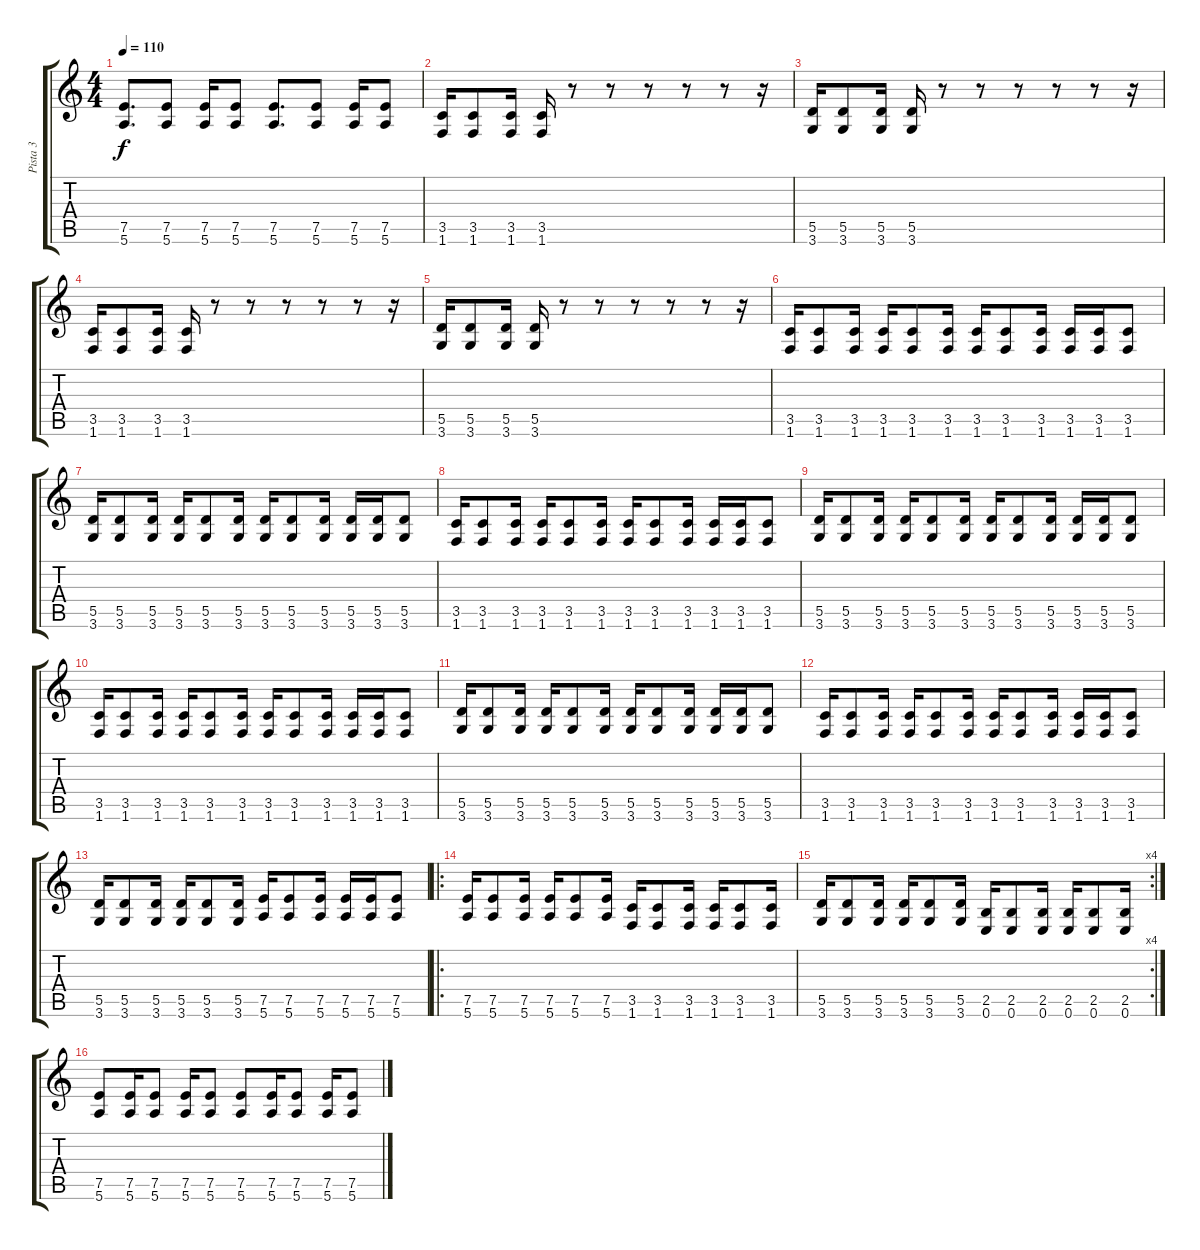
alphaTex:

\track ("Pista 3" "Pista 3") {instrument distortionguitar}
\staff {score tabs}
\tuning (E4 B3 G3 D3 A2 E2) {hide}
\ts (4 4)
\tempo 110
\clef g2
\ks c
(7.5 5.6).8{d dy f} (7.5 5.6).8 (7.5 5.6).16 (7.5 5.6).8 (7.5 5.6).8{d} (7.5 5.6).8 (7.5 5.6).16 (7.5 5.6).8 |
(3.5 1.6).16 (3.5 1.6).8 (3.5 1.6).16 (3.5 1.6).16 r.8 r.8 r.8 r.8 r.8 r.16 |
(5.5 3.6).16 (5.5 3.6).8 (5.5 3.6).16 (5.5 3.6).16 r.8 r.8 r.8 r.8 r.8 r.16 |
(3.5 1.6).16 (3.5 1.6).8 (3.5 1.6).16 (3.5 1.6).16 r.8 r.8 r.8 r.8 r.8 r.16 |
(5.5 3.6).16 (5.5 3.6).8 (5.5 3.6).16 (5.5 3.6).16 r.8 r.8 r.8 r.8 r.8 r.16 |
(3.5 1.6).16 (3.5 1.6).8 (3.5 1.6).16 (3.5 1.6).16 (3.5 1.6).8 (3.5 1.6).16 (3.5 1.6).16 (3.5 1.6).8 (3.5 1.6).16 (3.5 1.6).16 (3.5 1.6).16 (3.5 1.6).8 |
(5.5 3.6).16 (5.5 3.6).8 (5.5 3.6).16 (5.5 3.6).16 (5.5 3.6).8 (5.5 3.6).16 (5.5 3.6).16 (5.5 3.6).8 (5.5 3.6).16 (5.5 3.6).16 (5.5 3.6).16 (5.5 3.6).8 |
(3.5 1.6).16 (3.5 1.6).8 (3.5 1.6).16 (3.5 1.6).16 (3.5 1.6).8 (3.5 1.6).16 (3.5 1.6).16 (3.5 1.6).8 (3.5 1.6).16 (3.5 1.6).16 (3.5 1.6).16 (3.5 1.6).8 |
(5.5 3.6).16 (5.5 3.6).8 (5.5 3.6).16 (5.5 3.6).16 (5.5 3.6).8 (5.5 3.6).16 (5.5 3.6).16 (5.5 3.6).8 (5.5 3.6).16 (5.5 3.6).16 (5.5 3.6).16 (5.5 3.6).8 |
(3.5 1.6).16 (3.5 1.6).8 (3.5 1.6).16 (3.5 1.6).16 (3.5 1.6).8 (3.5 1.6).16 (3.5 1.6).16 (3.5 1.6).8 (3.5 1.6).16 (3.5 1.6).16 (3.5 1.6).16 (3.5 1.6).8 |
(5.5 3.6).16 (5.5 3.6).8 (5.5 3.6).16 (5.5 3.6).16 (5.5 3.6).8 (5.5 3.6).16 (5.5 3.6).16 (5.5 3.6).8 (5.5 3.6).16 (5.5 3.6).16 (5.5 3.6).16 (5.5 3.6).8 |
(3.5 1.6).16 (3.5 1.6).8 (3.5 1.6).16 (3.5 1.6).16 (3.5 1.6).8 (3.5 1.6).16 (3.5 1.6).16 (3.5 1.6).8 (3.5 1.6).16 (3.5 1.6).16 (3.5 1.6).16 (3.5 1.6).8 |
(5.5 3.6).16 (5.5 3.6).8 (5.5 3.6).16 (5.5 3.6).16 (5.5 3.6).8 (5.5 3.6).16 (7.5 5.6).16 (7.5 5.6).8 (7.5 5.6).16 (7.5 5.6).16 (7.5 5.6).16 (7.5 5.6).8 |
\ro
(7.5 5.6).16 (7.5 5.6).8 (7.5 5.6).16 (7.5 5.6).16 (7.5 5.6).8 (7.5 5.6).16 (3.5 1.6).16 (3.5 1.6).8 (3.5 1.6).16 (3.5 1.6).16 (3.5 1.6).8 (3.5 1.6).16 |
\rc 4
(5.5 3.6).16 (5.5 3.6).8 (5.5 3.6).16 (5.5 3.6).16 (5.5 3.6).8 (5.5 3.6).16 (2.5 0.6).16 (2.5 0.6).8 (2.5 0.6).16 (2.5 0.6).16 (2.5 0.6).8 (2.5 0.6).16 |
(7.5 5.6).8 (7.5 5.6).16 (7.5 5.6).8 (7.5 5.6).16 (7.5 5.6).8 (7.5 5.6).8 (7.5 5.6).16 (7.5 5.6).8 (7.5 5.6).16 (7.5 5.6).8
